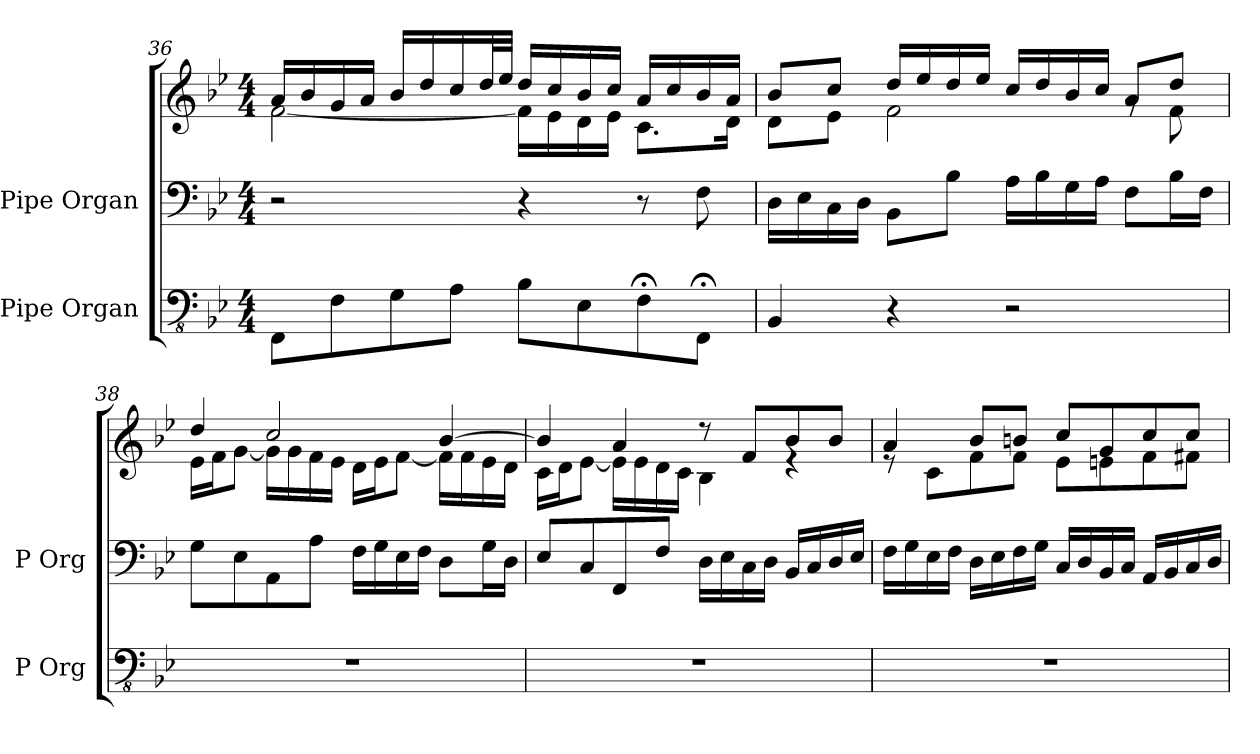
**kern	**kern	**kern
*part2	*part1	*part1
*staff3	*staff2	*staff1
*I"Pipe Organ	*I"Pipe Organ	*
*I'P Org	*I'P Org	*
*clefFv4	*clefF4	*clefG2
*k[b-e-]	*k[b-e-]	*k[b-e-]
*M4/4	*M4/4	*M4/4
=36	=36	=36
*	*	*^
8FFF\L	2r	16a/LL	[2f\
.	.	16b-/	.
8FF\	.	16g/	.
.	.	16a/JJ	.
8GG\	.	16b-/LL	.
.	.	16dd/	.
8AA\J	.	16cc/	.
.	.	32dd/L	.
.	.	32ee-/JJJ	.
8BB-\L	4r	16dd/LL	16f\LL]
.	.	16cc/	16e-\
8EE-\	.	16b-/	16d\
.	.	16cc/JJ	16e-\JJ
8FF;<\	8r	16a/LL	8.c\L
.	.	16cc/	.
8FFF;<\J	8F\	16b-/	.
.	.	16a/JJ	16d\Jk
=37	=37	=37	=37
4BBB-/	16D\LL	8b-/L	8d\L
.	16E-\	.	.
.	16C\	8cc/J	8e-\J
.	16D\JJ	.	.
4r	8BB-\L	16dd/LL	2f\
.	.	16ee-/	.
.	8B-\J	16dd/	.
.	.	16ee-/JJ	.
2r	16A\LL	16cc/LL	.
.	16B-\	16dd/	.
.	16G\	16b-/	.
.	16A\JJ	16cc/JJ	.
.	8F\L	8a/L	8rg
.	16B-\L	8dd/J	8f\
.	16F\JJ	.	.
!!LO:PB:g=z	!!
=38	=38	=38	=38
1r	8G\L	4dd/	16e-\LL
.	.	.	16f\J
.	8E-\	.	[8g\J
.	8AA\	2cc/	16g\LL]
.	.	.	16g\
.	8A\J	.	16f\
.	.	.	16e-\JJ
.	16F\LL	.	16d\LL
.	16G\	.	16e-\J
.	16E-\	.	[8f\J
.	16F\JJ	.	.
.	8D\L	[4b-/	16f\LL]
.	.	.	16f\
.	16G\L	.	16e-\
.	16D\JJ	.	16d\JJ
=39	=39	=39	=39
1r	8E-/L	4b-/]	16c\LL
.	.	.	16d\J
.	8C/	.	[8e-\J
.	8FF/	4a/	16e-\LL]
.	.	.	16e-\
.	8F/J	.	16d\
.	.	.	16c\JJ
.	16D\LL	8r	4B-\
.	16E-\	.	.
.	16C\	8f/L	.
.	16D\JJ	.	.
.	16BB-/LL	8b-/	4re
.	16C/	.	.
.	16D/	8b-/J	.
.	16E-/JJ	.	.
=40	=40	=40	=40
1r	16F\LL	4a/	8re
.	16G\	.	.
.	16E-\	.	8c\L
.	16F\JJ	.	.
.	16D\LL	8b-/L	8f\
.	16E-\	.	.
.	16F\	8bn/J	8f\J
.	16G\JJ	.	.
.	16C/LL	8cc/L	8e-\L
.	16D/	.	.
.	16BB-/	8g/	8en\
.	16C/JJ	.	.
.	16AA/LL	8cc/	8f\
.	16BB-/	.	.
.	16C/	8cc/J	8f#X\J
.	16D/JJ	.	.
*	*	*v	*v
=	=	=
*-	*-	*-
